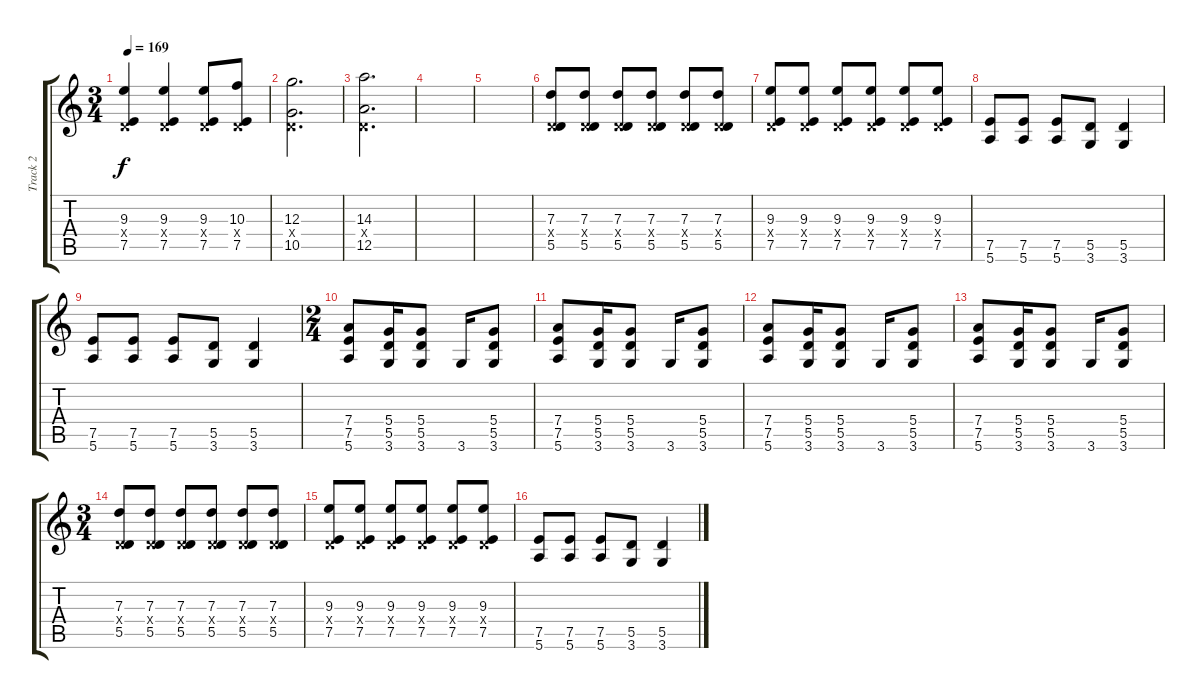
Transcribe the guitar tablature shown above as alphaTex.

\track ("Track 2" "Track 2") {instrument electricguitarclean}
\staff {score tabs}
\tuning (E4 B3 G3 D3 A2 E2) {hide}
\ts (3 4)
\tempo 169
\clef g2
\ks c
(9.3 0.4{x} 7.5).4{dy f} (9.3 0.4{x} 7.5).4 (9.3 0.4{x} 7.5).8 (10.3 0.4{x} 7.5).8 |
(12.3 0.4{x} 10.5).2{d} |
(14.3 0.4{x} 12.5).2{d} |
|
|
(7.3 0.4{x} 5.5).8 (7.3 0.4{x} 5.5).8 (7.3 0.4{x} 5.5).8 (7.3 0.4{x} 5.5).8 (7.3 0.4{x} 5.5).8 (7.3 0.4{x} 5.5).8 |
(9.3 0.4{x} 7.5).8 (9.3 0.4{x} 7.5).8 (9.3 0.4{x} 7.5).8 (9.3 0.4{x} 7.5).8 (9.3 0.4{x} 7.5).8 (9.3 0.4{x} 7.5).8 |
(7.5 5.6).8 (7.5 5.6).8 (7.5 5.6).8 (5.5 3.6).8 (5.5 3.6).4 |
(7.5 5.6).8 (7.5 5.6).8 (7.5 5.6).8 (5.5 3.6).8 (5.5 3.6).4 |
\ts (2 4)
(7.4 7.5 5.6).8{instrument electricguitarclean} (5.4 5.5 3.6).16 (5.4 5.5 3.6).8 3.6.16 (5.4 5.5 3.6).8 |
(7.4 7.5 5.6).8 (5.4 5.5 3.6).16 (5.4 5.5 3.6).8 3.6.16 (5.4 5.5 3.6).8 |
(7.4 7.5 5.6).8{instrument electricguitarclean} (5.4 5.5 3.6).16 (5.4 5.5 3.6).8 3.6.16 (5.4 5.5 3.6).8 |
(7.4 7.5 5.6).8 (5.4 5.5 3.6).16 (5.4 5.5 3.6).8 3.6.16 (5.4 5.5 3.6).8 |
\ts (3 4)
(7.3 0.4{x} 5.5).8 (7.3 0.4{x} 5.5).8 (7.3 0.4{x} 5.5).8 (7.3 0.4{x} 5.5).8 (7.3 0.4{x} 5.5).8 (7.3 0.4{x} 5.5).8 |
(9.3 0.4{x} 7.5).8 (9.3 0.4{x} 7.5).8 (9.3 0.4{x} 7.5).8 (9.3 0.4{x} 7.5).8 (9.3 0.4{x} 7.5).8 (9.3 0.4{x} 7.5).8 |
(7.5 5.6).8 (7.5 5.6).8 (7.5 5.6).8 (5.5 3.6).8 (5.5 3.6).4
